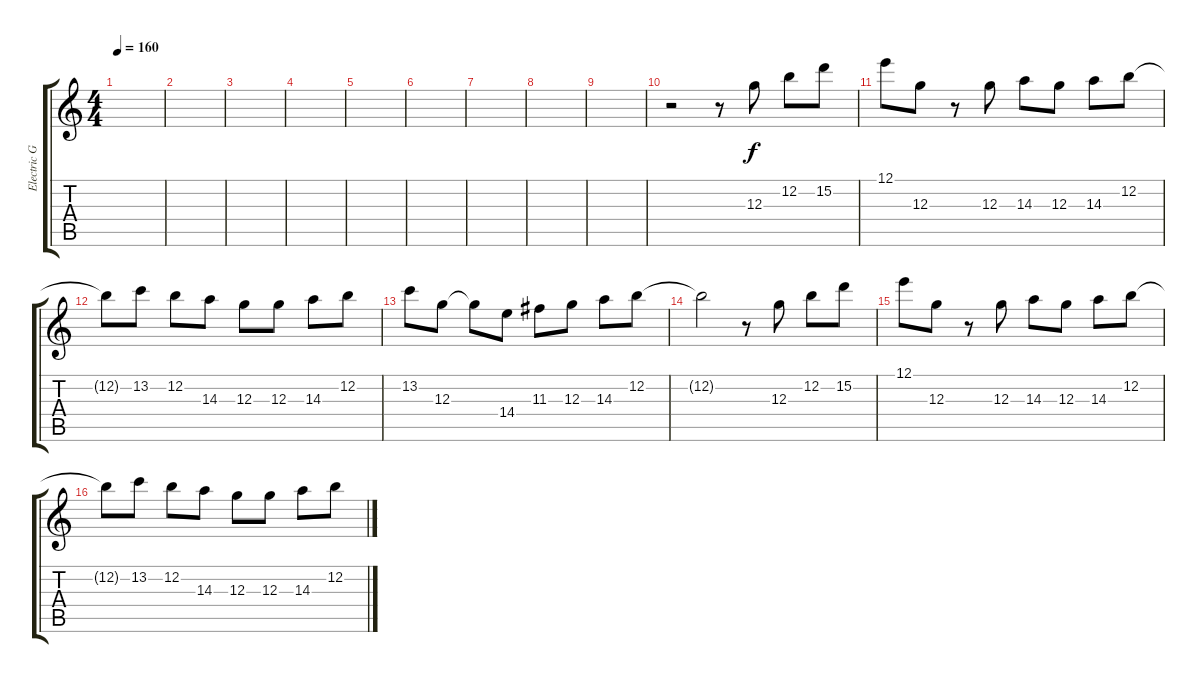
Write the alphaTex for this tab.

\track ("Electric Guitar" "Electric G") {instrument electricguitarclean}
\staff {score tabs}
\tuning (E4 B3 G3 D3 A2 E2) {hide}
\ts (4 4)
\tempo 160
\clef g2
\ks c
|
|
|
|
|
|
|
|
|
r.2 r.8 12.3.8 12.2.8 15.2.8 |
12.1.8 12.3.8 r.8 12.3.8 14.3.8 12.3.8 14.3.8 12.2.8 |
12.2{t}.8 13.2.8 12.2.8 14.3.8 12.3.8 12.3.8 14.3.8 12.2.8 |
13.2.8 12.3.8 12.3{t}.8 14.4.8 11.3.8 12.3.8 14.3.8 12.2.8 |
12.2{t}.2 r.8 12.3.8 12.2.8 15.2.8 |
12.1.8 12.3.8 r.8 12.3.8 14.3.8 12.3.8 14.3.8 12.2.8 |
12.2{t}.8 13.2.8 12.2.8 14.3.8 12.3.8 12.3.8 14.3.8 12.2.8
